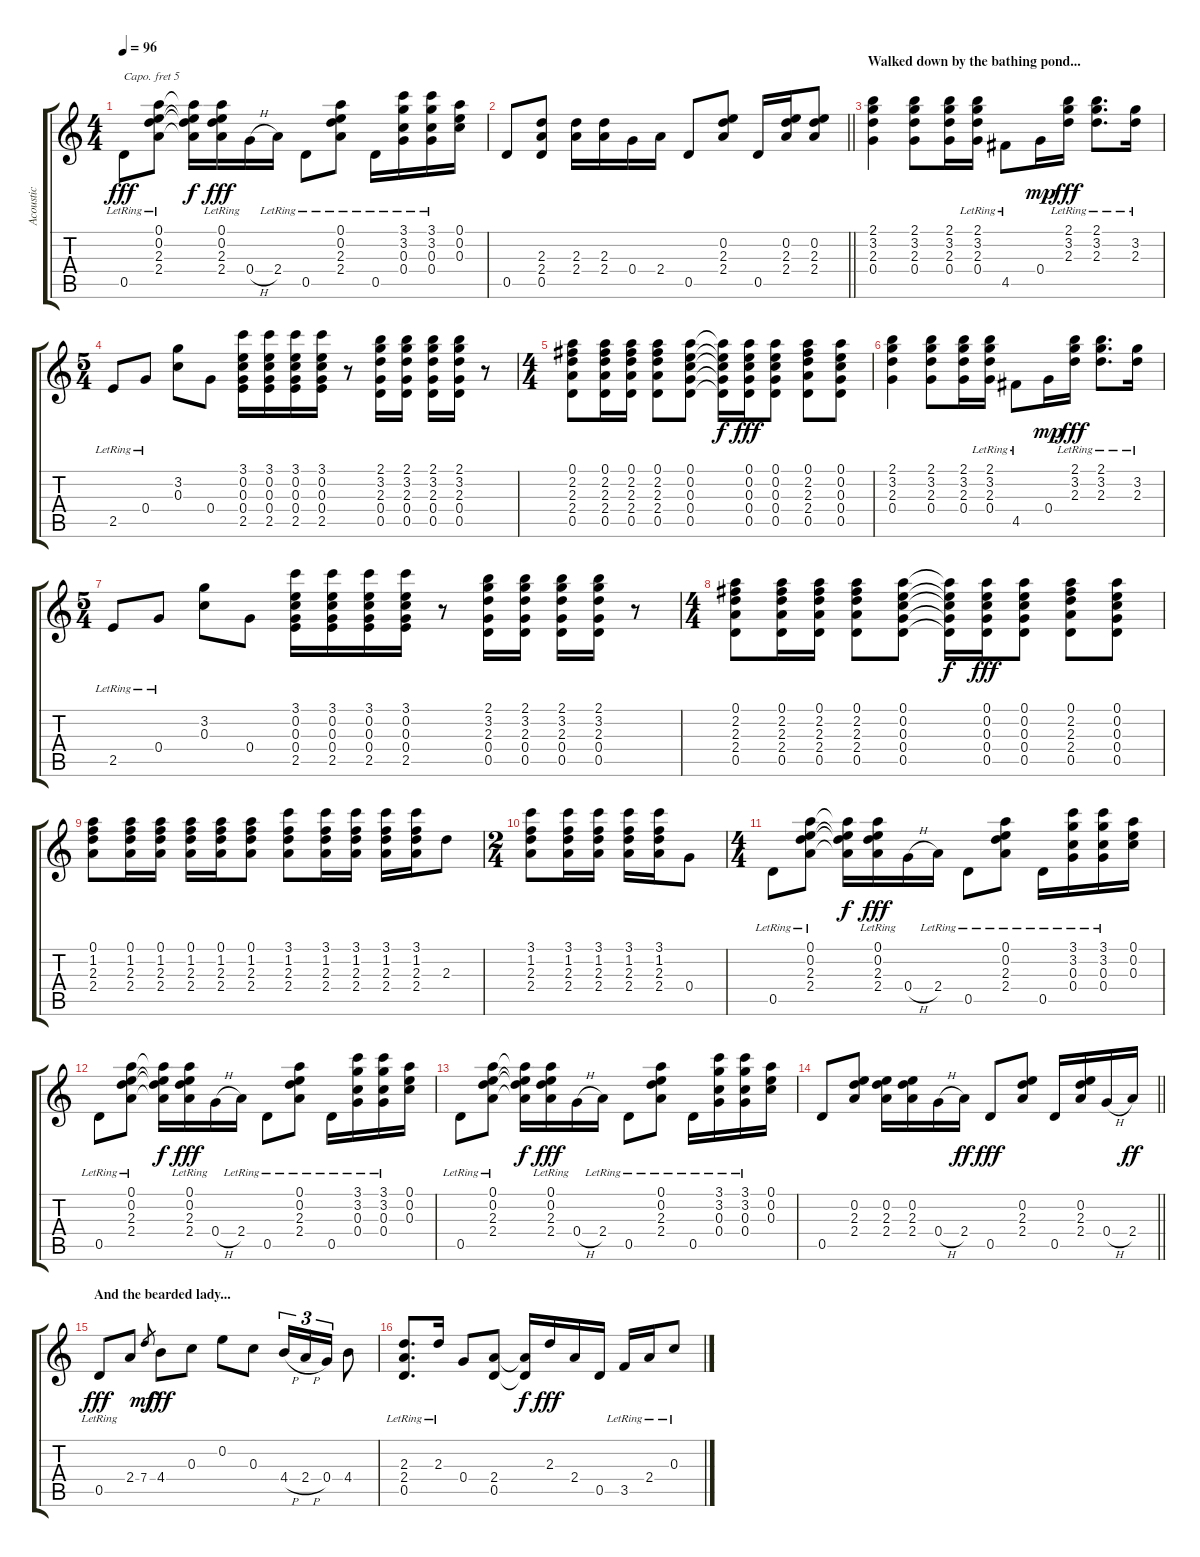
\track ("Acoustic" "Acoustic") {instrument acousticguitarsteel}
\staff {score tabs}
\capo 5
\tuning (E4 B3 G3 D3 A2 E2) {hide}
\ts (4 4)
\tempo 96
\clef g2
\ks c
0.5{lr}.8{dy fff} (0.1{lr} 0.2{lr} 2.3{lr} 2.4{lr}).8 (0.1{t} 0.2{t} 2.3{t} 2.4{t}).16{dy f} (0.1{lr} 0.2{lr} 2.3{lr} 2.4{lr}).16{dy fff} 0.4{h}.16 2.4{lr}.16 0.5{lr}.8 (0.1{lr} 0.2{lr} 2.3{lr} 2.4{lr}).8 0.5{lr}.16 (3.1{lr} 3.2{lr} 0.3{lr} 0.4{lr}).16 (3.1{lr} 3.2{lr} 0.3{lr} 0.4{lr}).16 (0.1 0.2 0.3).16 |
\barLineRight lightlight
0.5.8 (2.3 2.4 0.5).8 (2.3 2.4).16 (2.3 2.4).16 0.4.16 2.4.16 0.5.8 (0.2 2.3 2.4).8 0.5.16 (0.2 2.3 2.4).16 (0.2 2.3 2.4).8 |
\section ("" "Walked down by the bathing pond...")
(2.1 3.2 2.3 0.4).4 (2.1 3.2 2.3 0.4).8 (2.1 3.2 2.3 0.4).16 (2.1{lr} 3.2{lr} 2.3{lr} 0.4{lr}).16 4.5{lr}.8 0.4.16{dy mp} (2.1 3.2{lr} 2.3{lr}).16{dy fff} (2.1{lr} 3.2 2.3).8{d} (3.2{lr} 2.3{lr}).16 |
\ts (5 4)
2.5{lr}.8 0.4{lr}.8 (3.2 0.3).8 0.4.8 (3.1 0.2 0.3 0.4 2.5).16 (3.1 0.2 0.3 0.4 2.5).16 (3.1 0.2 0.3 0.4 2.5).16 (3.1 0.2 0.3 0.4 2.5).16 r.8 (2.1 3.2 2.3 0.4 0.5).16 (2.1 3.2 2.3 0.4 0.5).16 (2.1 3.2 2.3 0.4 0.5).16 (2.1 3.2 2.3 0.4 0.5).16 r.8 |
\ts (4 4)
(0.1 2.2 2.3 2.4 0.5).8 (0.1 2.2 2.3 2.4 0.5).16 (0.1 2.2 2.3 2.4 0.5).16 (0.1 2.2 2.3 2.4 0.5).8 (0.1 0.2 0.3 0.4 0.5).8 (0.1{t} 0.2{t} 0.3{t} 0.4{t} 0.5{t}).16{dy f} (0.1 0.2 0.3 0.4 0.5).16{dy fff} (0.1 0.2 0.3 0.4 0.5).8 (0.1 2.2 2.3 2.4 0.5).8 (0.1 0.2 0.3 0.4 0.5).8 |
(2.1 3.2 2.3 0.4).4 (2.1 3.2 2.3 0.4).8 (2.1 3.2 2.3 0.4).16 (2.1{lr} 3.2{lr} 2.3{lr} 0.4{lr}).16 4.5{lr}.8 0.4.16{dy mp} (2.1 3.2{lr} 2.3{lr}).16{dy fff} (2.1{lr} 3.2 2.3).8{d} (3.2{lr} 2.3{lr}).16 |
\ts (5 4)
2.5{lr}.8 0.4{lr}.8 (3.2 0.3).8 0.4.8 (3.1 0.2 0.3 0.4 2.5).16 (3.1 0.2 0.3 0.4 2.5).16 (3.1 0.2 0.3 0.4 2.5).16 (3.1 0.2 0.3 0.4 2.5).16 r.8 (2.1 3.2 2.3 0.4 0.5).16 (2.1 3.2 2.3 0.4 0.5).16 (2.1 3.2 2.3 0.4 0.5).16 (2.1 3.2 2.3 0.4 0.5).16 r.8 |
\ts (4 4)
(0.1 2.2 2.3 2.4 0.5).8 (0.1 2.2 2.3 2.4 0.5).16 (0.1 2.2 2.3 2.4 0.5).16 (0.1 2.2 2.3 2.4 0.5).8 (0.1 0.2 0.3 0.4 0.5).8 (0.1{t} 0.2{t} 0.3{t} 0.4{t} 0.5{t}).16{dy f} (0.1 0.2 0.3 0.4 0.5).16{dy fff} (0.1 0.2 0.3 0.4 0.5).8 (0.1 2.2 2.3 2.4 0.5).8 (0.1 0.2 0.3 0.4 0.5).8 |
(0.1 1.2 2.3 2.4).8 (0.1 1.2 2.3 2.4).16 (0.1 1.2 2.3 2.4).16 (0.1 1.2 2.3 2.4).16 (0.1 1.2 2.3 2.4).16 (0.1 1.2 2.3 2.4).8 (3.1 1.2 2.3 2.4).8 (3.1 1.2 2.3 2.4).16 (3.1 1.2 2.3 2.4).16 (3.1 1.2 2.3 2.4).16 (3.1 1.2 2.3 2.4).16 2.3.8 |
\ts (2 4)
(3.1 1.2 2.3 2.4).8 (3.1 1.2 2.3 2.4).16 (3.1 1.2 2.3 2.4).16 (3.1 1.2 2.3 2.4).16 (3.1 1.2 2.3 2.4).16 0.4.8 |
\ts (4 4)
0.5{lr}.8 (0.1{lr} 0.2{lr} 2.3{lr} 2.4{lr}).8 (0.1{t} 0.2{t} 2.3{t} 2.4{t}).16{dy f} (0.1{lr} 0.2{lr} 2.3{lr} 2.4{lr}).16{dy fff} 0.4{h}.16 2.4{lr}.16 0.5{lr}.8 (0.1{lr} 0.2{lr} 2.3{lr} 2.4{lr}).8 0.5{lr}.16 (3.1{lr} 3.2{lr} 0.3{lr} 0.4{lr}).16 (3.1{lr} 3.2{lr} 0.3{lr} 0.4{lr}).16 (0.1 0.2 0.3).16 |
0.5{lr}.8 (0.1{lr} 0.2{lr} 2.3{lr} 2.4{lr}).8 (0.1{t} 0.2{t} 2.3{t} 2.4{t}).16{dy f} (0.1{lr} 0.2{lr} 2.3{lr} 2.4{lr}).16{dy fff} 0.4{h}.16 2.4{lr}.16 0.5{lr}.8 (0.1{lr} 0.2{lr} 2.3{lr} 2.4{lr}).8 0.5{lr}.16 (3.1{lr} 3.2{lr} 0.3{lr} 0.4{lr}).16 (3.1{lr} 3.2{lr} 0.3{lr} 0.4{lr}).16 (0.1 0.2 0.3).16 |
0.5{lr}.8 (0.1{lr} 0.2{lr} 2.3{lr} 2.4{lr}).8 (0.1{t} 0.2{t} 2.3{t} 2.4{t}).16{dy f} (0.1{lr} 0.2{lr} 2.3{lr} 2.4{lr}).16{dy fff} 0.4{h}.16 2.4{lr}.16 0.5{lr}.8 (0.1{lr} 0.2{lr} 2.3{lr} 2.4{lr}).8 0.5{lr}.16 (3.1{lr} 3.2{lr} 0.3{lr} 0.4{lr}).16 (3.1{lr} 3.2{lr} 0.3{lr} 0.4{lr}).16 (0.1 0.2 0.3).16 |
\barLineRight lightlight
0.5.8 (0.2 2.3 2.4).8 (0.2 2.3 2.4).16 (0.2 2.3 2.4).16 0.4{h}.16 2.4.16{dy ff} 0.5.8{dy fff} (0.2 2.3 2.4).8 0.5.16 (0.2 2.3 2.4).16 0.4{h}.16 2.4.16{dy ff} |
\section ("" "And the bearded lady...")
0.5{lr}.8{dy fff} 2.4.8 7.4.8{gr dy mf} 4.4.8{dy fff} 0.3.8 0.2.8 0.3.8 4.4{h}.16{tu (3 2)} 2.4{h}.16{tu (3 2)} 0.4.16{tu (3 2)} 4.4.8 |
(2.3 2.4{lr} 0.5{lr}).8{d} 2.3{lr}.16 0.4.8 (2.4 0.5).8 (2.4{t} 0.5{t}).16{dy f} 2.3.16{dy fff} 2.4.16 0.5.16 3.5{lr}.16 2.4{lr}.16 0.3{lr}.8
